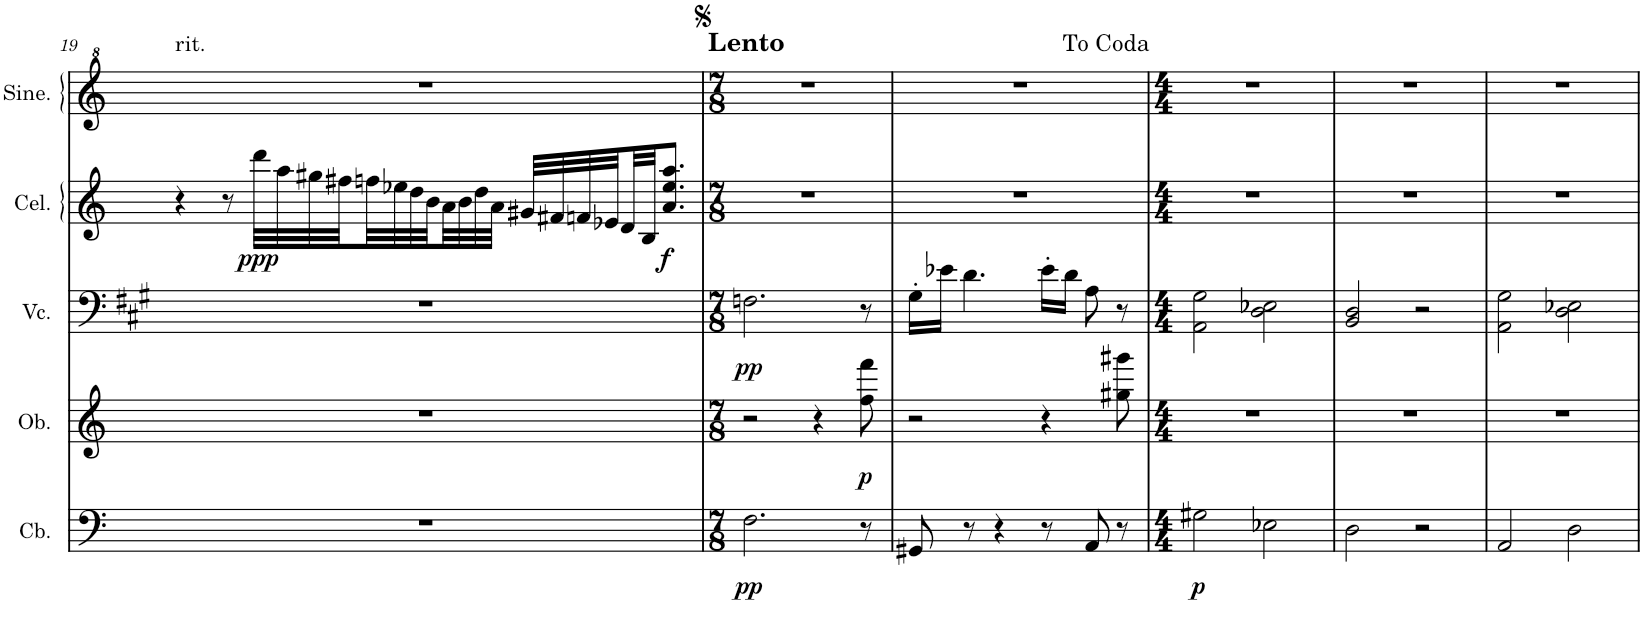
**kern	**dynam	**kern	**dynam	**kern	**dynam	**kern	**dynam	**kern
*part5	*part5	*part4	*part4	*part3	*part3	*part2	*part2	*part1
*staff5	*staff5	*staff4	*staff4	*staff3	*staff3	*staff2	*staff2	*staff1
*I"Contrabass	*	*I"Oboe	*	*I"Violoncello	*	*I"Celesta	*	*I"Sine Synthesiser
*I'Cb.	*	*I'Ob.	*	*I'Vc.	*	*I'Cel.	*	*I'Sine.
!!LO:PB:g=z
*clefF4	*	*clefG2	*	*clefF4	*	*clefG2	*	*clefG^2
*Trd7c12	*	*	*	*	*	*Trd-7c-12	*	*
*k[]	*	*k[]	*	*k[f#c#g#]	*	*k[]	*	*k[]
*M9/8	*	*M9/8	*	*M9/8	*	*M9/8	*	*M9/8
=19	=19	=19	=19	=19	=19	=19	=19	=19
!	!	!	!	!	!	!	!	!LO:TX:a:t=rit.
8%9r	.	8%9r	.	8%9r	.	4r	.	8%9r
.	.	.	.	.	.	8r	.	.
!	!	!	!	!	!	!	!LO:DY:b	!
.	.	.	.	.	.	32ddd\LLL	ppp	.
.	.	.	.	.	.	32aa\	.	.
.	.	.	.	.	.	32gg#X\	.	.
.	.	.	.	.	.	32ff#X\	.	.
.	.	.	.	.	.	32ffn\	.	.
.	.	.	.	.	.	32ee-X\	.	.
.	.	.	.	.	.	32dd\	.	.
.	.	.	.	.	.	32b\	.	.
.	.	.	.	.	.	32a\	.	.
.	.	.	.	.	.	32b\	.	.
.	.	.	.	.	.	32dd\	.	.
.	.	.	.	.	.	32a\JJJ	.	.
.	.	.	.	.	.	32g#X/LLL	.	.
.	.	.	.	.	.	32f#X/	.	.
.	.	.	.	.	.	32fn/	.	.
.	.	.	.	.	.	32e-X/	.	.
.	.	.	.	.	.	32d/	.	.
.	.	.	.	.	.	32B/JJ	.	.
!	!	!	!	!	!	!	!LO:DY:b	!
.	.	.	.	.	.	8.a/ 8.ee-/ 8.aa/J	f	.
=20	=20	=20	=20	=20	=20	=20	=20	=20
*M7/8	*	*M7/8	*	*M7/8	*	*M7/8	*	*M7/8
!	!	!	!	!	!	!	!	!LO:TX:a:B:t=Lento
!	!LO:DY:b	!	!	!	!LO:DY:b	!	!	!
2.F\	pp	2r	.	2.Fn\	pp	2..r	.	2..r
.	.	4r	.	.	.	.	.	.
!	!	!	!LO:DY:b	!	!	!	!	!
8r	.	8ff\ 8fff\	p	8r	.	.	.	.
=21	=21	=21	=21	=21	=21	=21	=21	=21
8GG#X/	.	2r	.	16G#'\LL	.	2..r	.	2..r
.	.	.	.	16e-X\JJ	.	.	.	.
8r	.	.	.	4.d\	.	.	.	.
4r	.	.	.	.	.	.	.	.
8r	.	4r	.	16e-'\LL	.	.	.	.
.	.	.	.	16d\JJ	.	.	.	.
8AA/	.	.	.	8A\	.	.	.	.
8r	.	8gg#X\ 8ggg#X\	.	8r	.	.	.	.
=22	=22	=22	=22	=22	=22	=22	=22	=22
*M4/4	*	*M4/4	*	*M4/4	*	*M4/4	*	*M4/4
!	!LO:DY:b	!	!	!	!	!	!	!
2G#X\	p	1r	.	2AA\ 2G#\	.	1r	.	1r
2E-X\	.	.	.	2D\ 2E-X\	.	.	.	.
=23	=23	=23	=23	=23	=23	=23	=23	=23
2D\	.	1r	.	2BB/ 2D/	.	1r	.	1r
2r	.	.	.	2r	.	.	.	.
=24	=24	=24	=24	=24	=24	=24	=24	=24
2AA/	.	1r	.	2AA\ 2G#\	.	1r	.	1r
2D\	.	.	.	2D\ 2E-X\	.	.	.	.
=	=	=	=	=	=	=	=	=
*-	*-	*-	*-	*-	*-	*-	*-	*-
